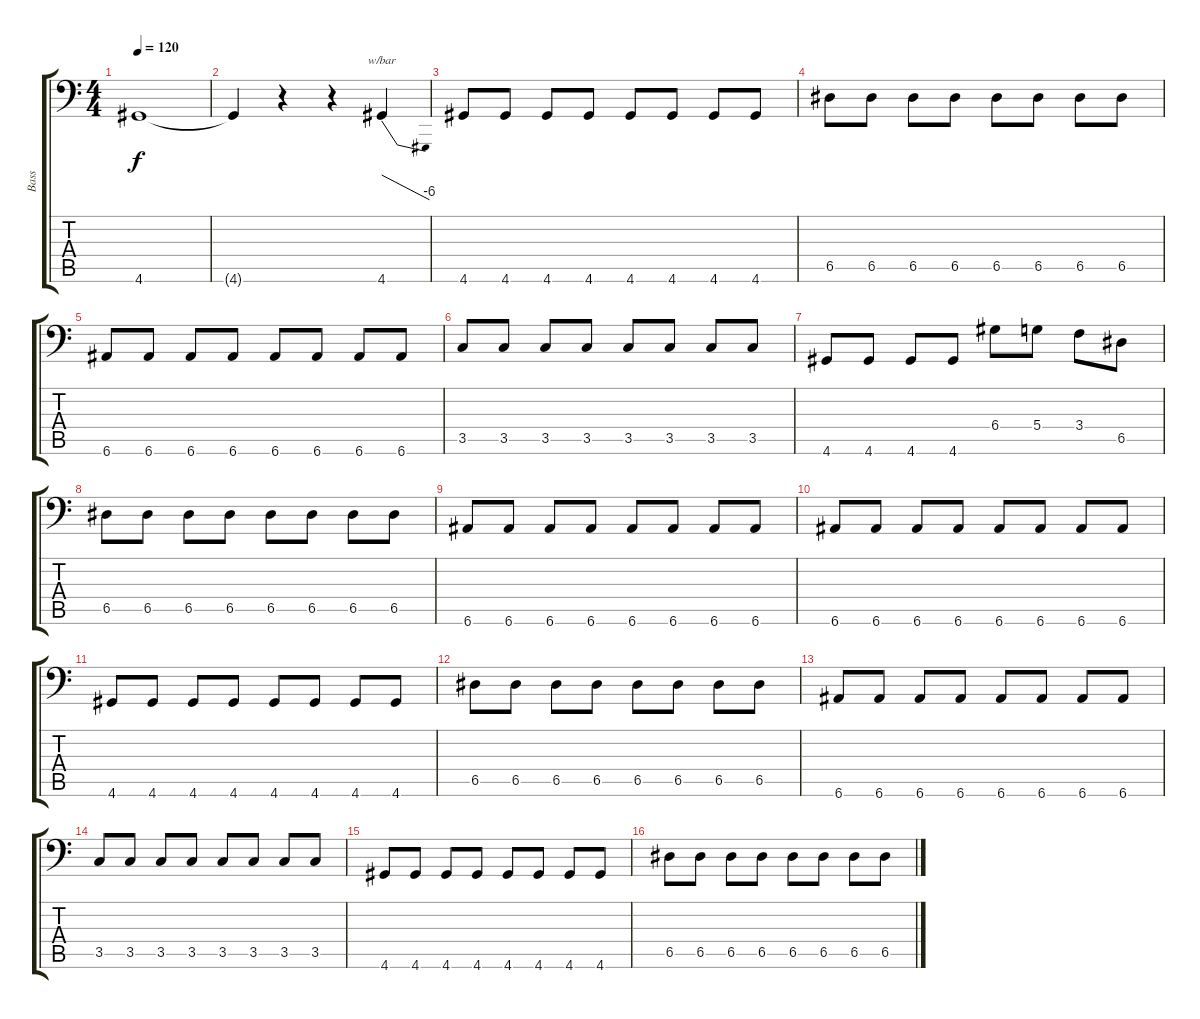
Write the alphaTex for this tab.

\track ("Bass" "Bass") {instrument electricbassfinger}
\staff {score tabs}
\tuning (E3 B2 G2 D2 A1 E1) {hide}
\ts (4 4)
\tempo 120
\clef f4
\ks c
4.6.1{dy f} |
4.6{t}.4 r.4 r.4 4.6.4{tbe (dive default 0 0 60 -24)} |
4.6.8 4.6.8 4.6.8 4.6.8 4.6.8 4.6.8 4.6.8 4.6.8 |
6.5.8 6.5.8 6.5.8 6.5.8 6.5.8 6.5.8 6.5.8 6.5.8 |
6.6.8 6.6.8 6.6.8 6.6.8 6.6.8 6.6.8 6.6.8 6.6.8 |
3.5.8 3.5.8 3.5.8 3.5.8 3.5.8 3.5.8 3.5.8 3.5.8 |
4.6.8 4.6.8 4.6.8 4.6.8 6.4.8 5.4.8 3.4.8 6.5.8 |
6.5.8 6.5.8 6.5.8 6.5.8 6.5.8 6.5.8 6.5.8 6.5.8 |
6.6.8 6.6.8 6.6.8 6.6.8 6.6.8 6.6.8 6.6.8 6.6.8 |
6.6.8 6.6.8 6.6.8 6.6.8 6.6.8 6.6.8 6.6.8 6.6.8 |
4.6.8 4.6.8 4.6.8 4.6.8 4.6.8 4.6.8 4.6.8 4.6.8 |
6.5.8 6.5.8 6.5.8 6.5.8 6.5.8 6.5.8 6.5.8 6.5.8 |
6.6.8 6.6.8 6.6.8 6.6.8 6.6.8 6.6.8 6.6.8 6.6.8 |
3.5.8 3.5.8 3.5.8 3.5.8 3.5.8 3.5.8 3.5.8 3.5.8 |
4.6.8 4.6.8 4.6.8 4.6.8 4.6.8 4.6.8 4.6.8 4.6.8 |
6.5.8 6.5.8 6.5.8 6.5.8 6.5.8 6.5.8 6.5.8 6.5.8
